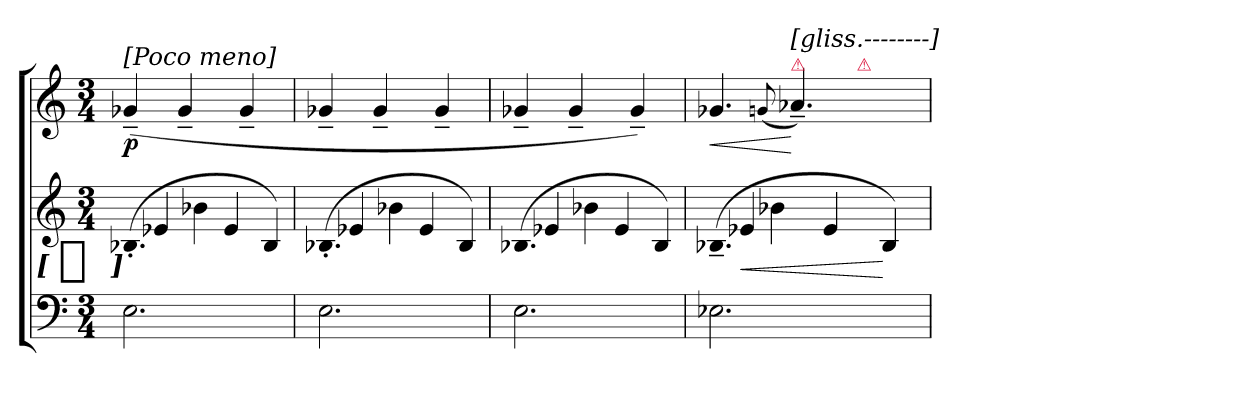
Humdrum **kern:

**kern	**kern	**dynam	**kern	**dynam
*part3	*part2	*part2	*part1	*part1
*staff3	*staff2	*staff2	*staff1	*staff1
*clefF4	*clefG2	*	*clefG2	*
*k[]	*k[]	*	*k[]	*
*C:	*C:	*	*C:	*
*M3/4	*M3/4	*	*M3/4	*
*	*Xtuplet	*	*	*
=1	=1	=1	=1	=1
!	!	!	!LO:TX:a:B:t=[Poco meno]	!
!	!LO:N:vis=1.	!LO:DY:rj:t=[ %s ]	!	!
2.E-_\ 2.B-Xyy\	(20%3B-X'/	pp	(4g-X~	p
.	20%3e-X	.	.	.
.	.	.	4g-~	.
.	20%3b-X	.	.	.
.	20%3e-	.	.	.
.	.	.	4g-~	.
.	20%3B-/)	.	.	.
=2	=2	=2	=2	=2
!	!LO:N:vis=1.	!	!	!
2.E-_\ 2.B-Xyy\	(20%3B-X'/	.	4g-X~	.
.	20%3e-X	.	.	.
.	.	.	4g-~	.
.	20%3b-X	.	.	.
.	20%3e-	.	.	.
.	.	.	4g-~	.
.	20%3B-/)	.	.	.
=3	=3	=3	=3	=3
!	!LO:N:vis=1.	!	!	!
2.E-]\ 2.B-Xyy\	(20%3B-X/	.	4g-X~	.
.	20%3e-X	.	.	.
.	.	.	4g-~	.
.	20%3b-X	.	.	.
.	20%3e-	.	.	.
.	.	.	4g-~)	.
.	20%3B-/)	.	.	.
=4	=4	=4	=4	=4
!	!	!	!LO:TX:a:color=crimson:t=⚠	!
!	!	!	!LO:TX:a:t=[gliss.----]	!
!	!LO:N:vis=1.	!	!	!LO:HP:b
*	*	*	*^	*
[2.E-X\ 2.B-Xyy\	(20%3B-X~/	.	4.g-Xi	5%2ryy	<
!	!	!LO:HP:b	!	!	!
.	20%3e-X	<	.	.	.
.	20%3b-X	.	.	.	.
.	.	.	(8qqgn/	.	.
!	!	!	!LO:TX:a:color=crimson:t=⚠	!	!
!	!	!	!LO:TX:a:t=[gliss.--------]	!	!
.	.	.	4.a-X~)	.	[
.	.	.	.	10ryy	.
.	20%3e-	.	.	.	.
.	.	.	.	40ryy	.
!	!	!	!	!LO:TX:a:color=crimson:t=⚠	!
.	.	.	.	5ryy	.
.	20%3B-/)	[	.	.	.
.	.	.	.	40ryy	.
*	*	*	*v	*v	*
=	=	=	=	=
*-	*-	*-	*-	*-
